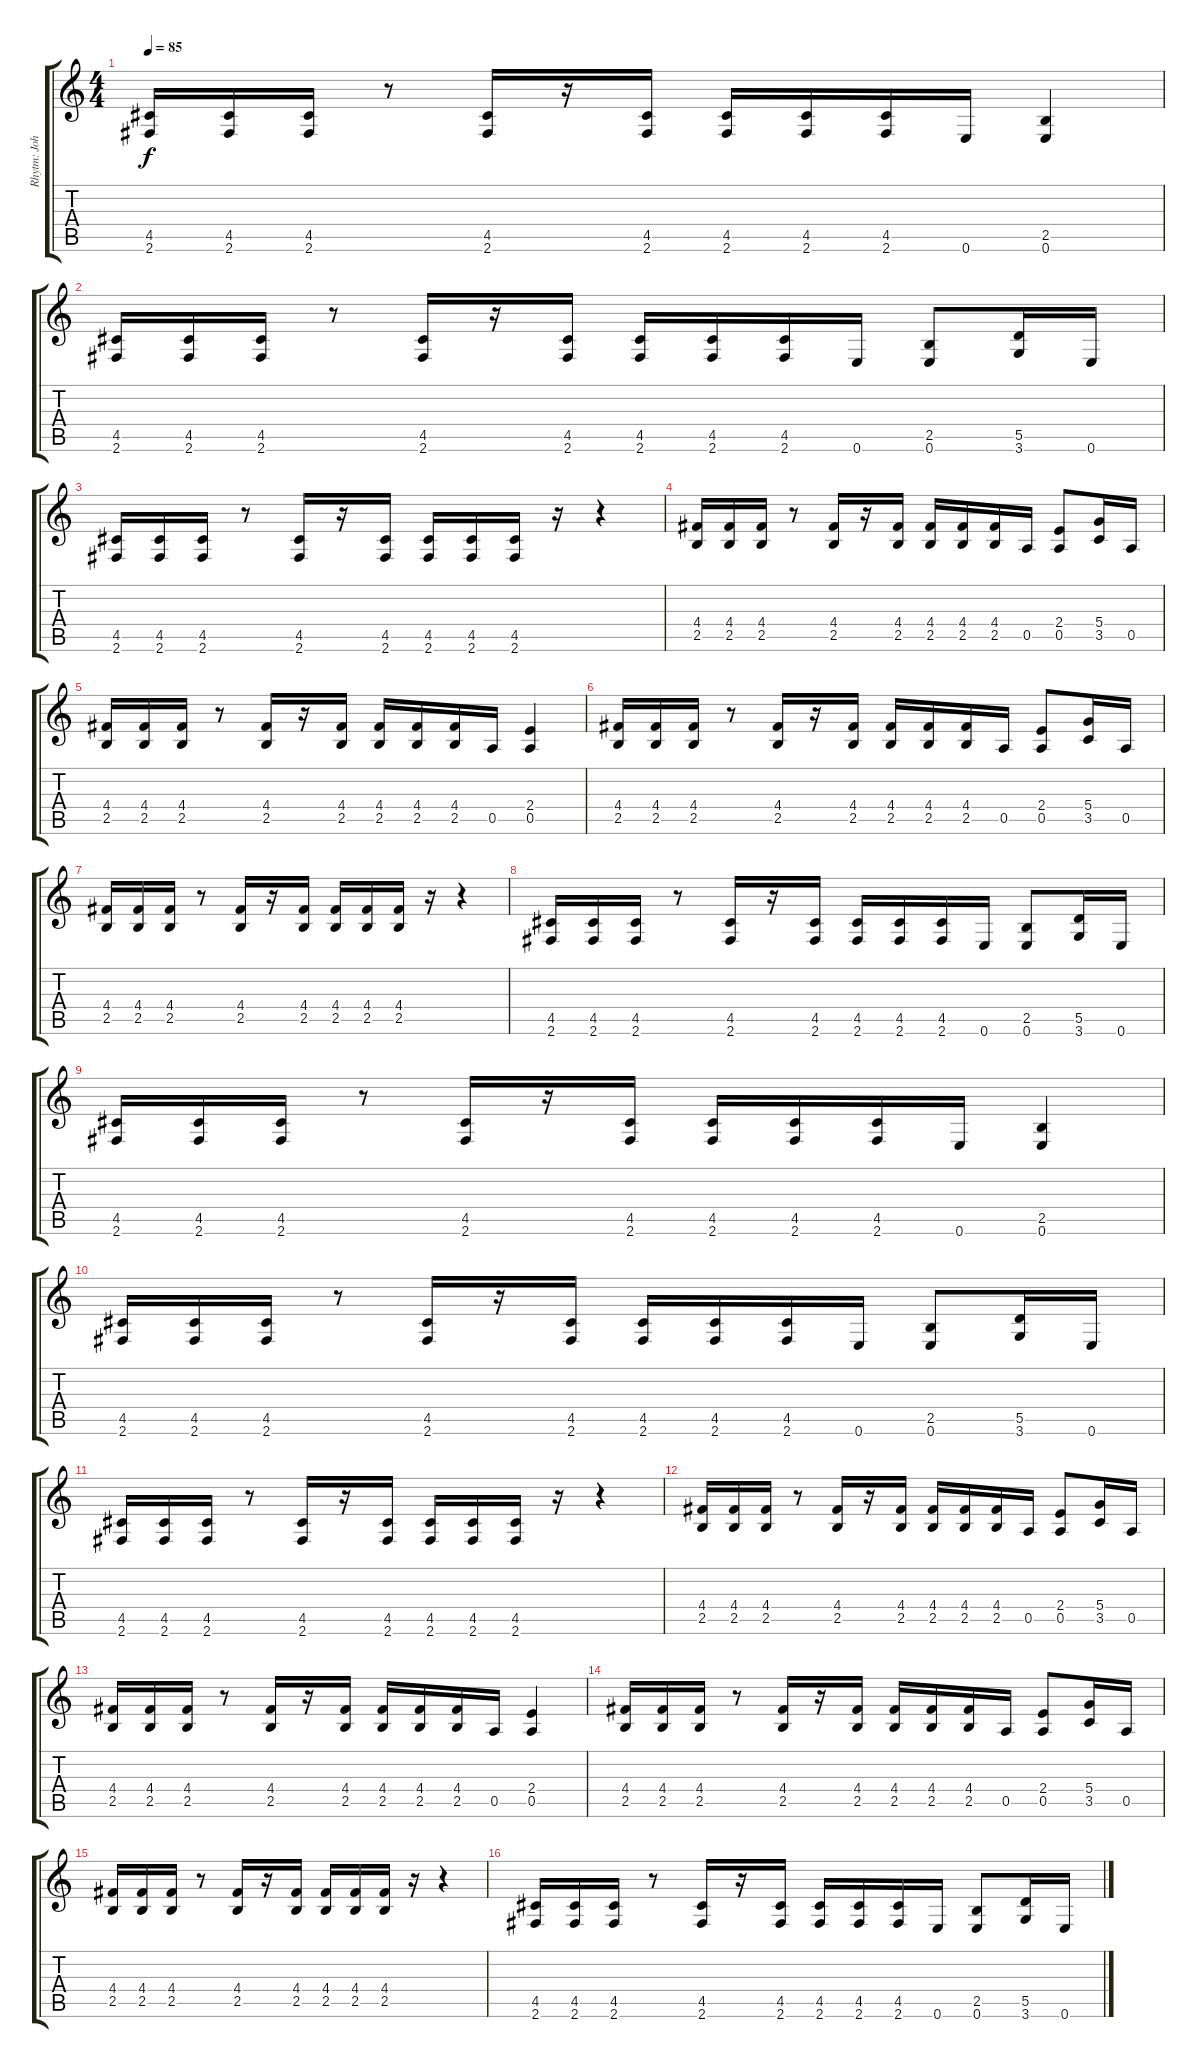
\track ("Rhytm: John Petrucci" "Rhytm: Joh") {instrument distortionguitar}
\staff {score tabs}
\tuning (E4 B3 G3 D3 A2 E2) {hide}
\ts (4 4)
\tempo 85
\clef g2
\ks c
(4.5 2.6).16{dy f} (4.5 2.6).16 (4.5 2.6).16 r.8 (4.5 2.6).16 r.16 (4.5 2.6).16 (4.5 2.6).16 (4.5 2.6).16 (4.5 2.6).16 0.6.16 (2.5 0.6).4 |
(4.5 2.6).16 (4.5 2.6).16 (4.5 2.6).16 r.8 (4.5 2.6).16 r.16 (4.5 2.6).16 (4.5 2.6).16 (4.5 2.6).16 (4.5 2.6).16 0.6.16 (2.5 0.6).8 (5.5 3.6).16 0.6.16 |
(4.5 2.6).16 (4.5 2.6).16 (4.5 2.6).16 r.8 (4.5 2.6).16 r.16 (4.5 2.6).16 (4.5 2.6).16 (4.5 2.6).16 (4.5 2.6).16 r.16 r.4 |
(4.4 2.5).16 (4.4 2.5).16 (4.4 2.5).16 r.8 (4.4 2.5).16 r.16 (4.4 2.5).16 (4.4 2.5).16 (4.4 2.5).16 (4.4 2.5).16 0.5.16 (2.4 0.5).8 (5.4 3.5).16 0.5.16 |
(4.4 2.5).16 (4.4 2.5).16 (4.4 2.5).16 r.8 (4.4 2.5).16 r.16 (4.4 2.5).16 (4.4 2.5).16 (4.4 2.5).16 (4.4 2.5).16 0.5.16 (2.4 0.5).4 |
(4.4 2.5).16 (4.4 2.5).16 (4.4 2.5).16 r.8 (4.4 2.5).16 r.16 (4.4 2.5).16 (4.4 2.5).16 (4.4 2.5).16 (4.4 2.5).16 0.5.16 (2.4 0.5).8 (5.4 3.5).16 0.5.16 |
(4.4 2.5).16 (4.4 2.5).16 (4.4 2.5).16 r.8 (4.4 2.5).16 r.16 (4.4 2.5).16 (4.4 2.5).16 (4.4 2.5).16 (4.4 2.5).16 r.16 r.4 |
(4.5 2.6).16 (4.5 2.6).16 (4.5 2.6).16 r.8 (4.5 2.6).16 r.16 (4.5 2.6).16 (4.5 2.6).16 (4.5 2.6).16 (4.5 2.6).16 0.6.16 (2.5 0.6).8 (5.5 3.6).16 0.6.16 |
(4.5 2.6).16 (4.5 2.6).16 (4.5 2.6).16 r.8 (4.5 2.6).16 r.16 (4.5 2.6).16 (4.5 2.6).16 (4.5 2.6).16 (4.5 2.6).16 0.6.16 (2.5 0.6).4 |
(4.5 2.6).16 (4.5 2.6).16 (4.5 2.6).16 r.8 (4.5 2.6).16 r.16 (4.5 2.6).16 (4.5 2.6).16 (4.5 2.6).16 (4.5 2.6).16 0.6.16 (2.5 0.6).8 (5.5 3.6).16 0.6.16 |
(4.5 2.6).16 (4.5 2.6).16 (4.5 2.6).16 r.8 (4.5 2.6).16 r.16 (4.5 2.6).16 (4.5 2.6).16 (4.5 2.6).16 (4.5 2.6).16 r.16 r.4 |
(4.4 2.5).16 (4.4 2.5).16 (4.4 2.5).16 r.8 (4.4 2.5).16 r.16 (4.4 2.5).16 (4.4 2.5).16 (4.4 2.5).16 (4.4 2.5).16 0.5.16 (2.4 0.5).8 (5.4 3.5).16 0.5.16 |
(4.4 2.5).16 (4.4 2.5).16 (4.4 2.5).16 r.8 (4.4 2.5).16 r.16 (4.4 2.5).16 (4.4 2.5).16 (4.4 2.5).16 (4.4 2.5).16 0.5.16 (2.4 0.5).4 |
(4.4 2.5).16 (4.4 2.5).16 (4.4 2.5).16 r.8 (4.4 2.5).16 r.16 (4.4 2.5).16 (4.4 2.5).16 (4.4 2.5).16 (4.4 2.5).16 0.5.16 (2.4 0.5).8 (5.4 3.5).16 0.5.16 |
(4.4 2.5).16 (4.4 2.5).16 (4.4 2.5).16 r.8 (4.4 2.5).16 r.16 (4.4 2.5).16 (4.4 2.5).16 (4.4 2.5).16 (4.4 2.5).16 r.16 r.4 |
(4.5 2.6).16 (4.5 2.6).16 (4.5 2.6).16 r.8 (4.5 2.6).16 r.16 (4.5 2.6).16 (4.5 2.6).16 (4.5 2.6).16 (4.5 2.6).16 0.6.16 (2.5 0.6).8 (5.5 3.6).16 0.6.16
